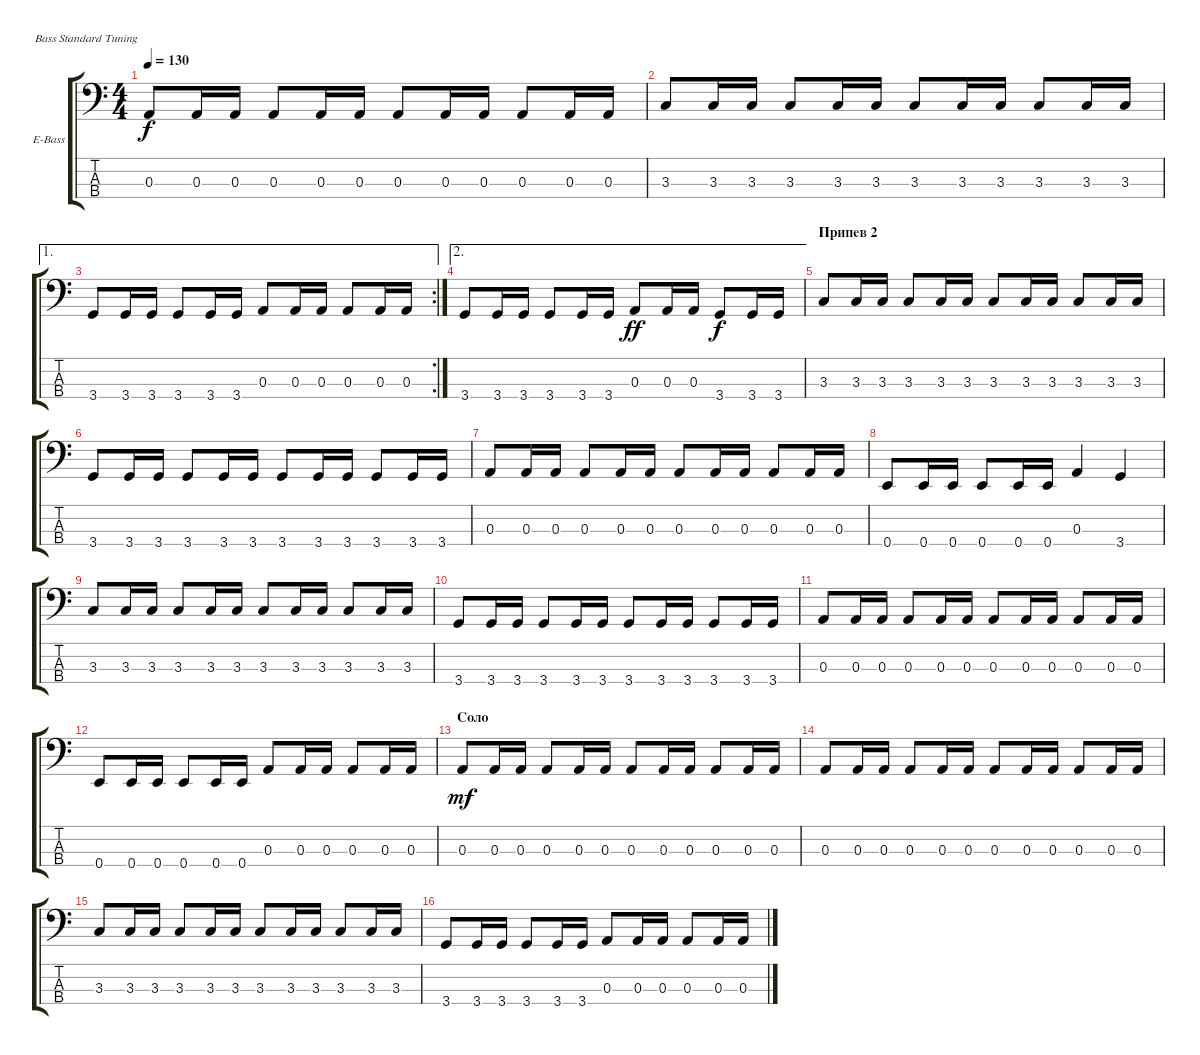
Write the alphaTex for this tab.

\bracketExtendMode groupsimilarinstruments
\firstSystemTrackNameOrientation horizontal
\otherSystemsTrackNameOrientation horizontal
\track ("Áàñ" "E-Bass") {instrument electricbassfinger}
\staff {score tabs}
\tuning (G2 D2 A1 E1)
\ts (4 4)
\tempo 130
\clef f4
\ks c
0.3.8{dy f} 0.3.16 0.3.16 0.3.8 0.3.16 0.3.16 0.3.8 0.3.16 0.3.16 0.3.8 0.3.16 0.3.16 |
3.3.8 3.3.16 3.3.16 3.3.8 3.3.16 3.3.16 3.3.8 3.3.16 3.3.16 3.3.8 3.3.16 3.3.16 |
\ae 1
\rc 2
3.4.8 3.4.16 3.4.16 3.4.8 3.4.16 3.4.16 0.3.8 0.3.16 0.3.16 0.3.8 0.3.16 0.3.16 |
\ae 2
3.4.8 3.4.16 3.4.16 3.4.8 3.4.16 3.4.16 0.3.8{dy ff} 0.3.16 0.3.16 3.4.8{dy f} 3.4.16 3.4.16 |
\section ("" "Припев 2")
3.3.8 3.3.16 3.3.16 3.3.8 3.3.16 3.3.16 3.3.8 3.3.16 3.3.16 3.3.8 3.3.16 3.3.16 |
3.4.8 3.4.16 3.4.16 3.4.8 3.4.16 3.4.16 3.4.8 3.4.16 3.4.16 3.4.8 3.4.16 3.4.16 |
0.3.8 0.3.16 0.3.16 0.3.8 0.3.16 0.3.16 0.3.8 0.3.16 0.3.16 0.3.8 0.3.16 0.3.16 |
0.4.8 0.4.16 0.4.16 0.4.8 0.4.16 0.4.16 0.3.4 3.4.4 |
3.3.8 3.3.16 3.3.16 3.3.8 3.3.16 3.3.16 3.3.8 3.3.16 3.3.16 3.3.8 3.3.16 3.3.16 |
3.4.8 3.4.16 3.4.16 3.4.8 3.4.16 3.4.16 3.4.8 3.4.16 3.4.16 3.4.8 3.4.16 3.4.16 |
0.3.8 0.3.16 0.3.16 0.3.8 0.3.16 0.3.16 0.3.8 0.3.16 0.3.16 0.3.8 0.3.16 0.3.16 |
0.4.8 0.4.16 0.4.16 0.4.8 0.4.16 0.4.16 0.3.8 0.3.16 0.3.16 0.3.8 0.3.16 0.3.16 |
\section ("" "Соло")
0.3.8{dy mf} 0.3.16 0.3.16 0.3.8 0.3.16 0.3.16 0.3.8 0.3.16 0.3.16 0.3.8 0.3.16 0.3.16 |
0.3.8 0.3.16 0.3.16 0.3.8 0.3.16 0.3.16 0.3.8 0.3.16 0.3.16 0.3.8 0.3.16 0.3.16 |
3.3.8 3.3.16 3.3.16 3.3.8 3.3.16 3.3.16 3.3.8 3.3.16 3.3.16 3.3.8 3.3.16 3.3.16 |
3.4.8 3.4.16 3.4.16 3.4.8 3.4.16 3.4.16 0.3.8 0.3.16 0.3.16 0.3.8 0.3.16 0.3.16
